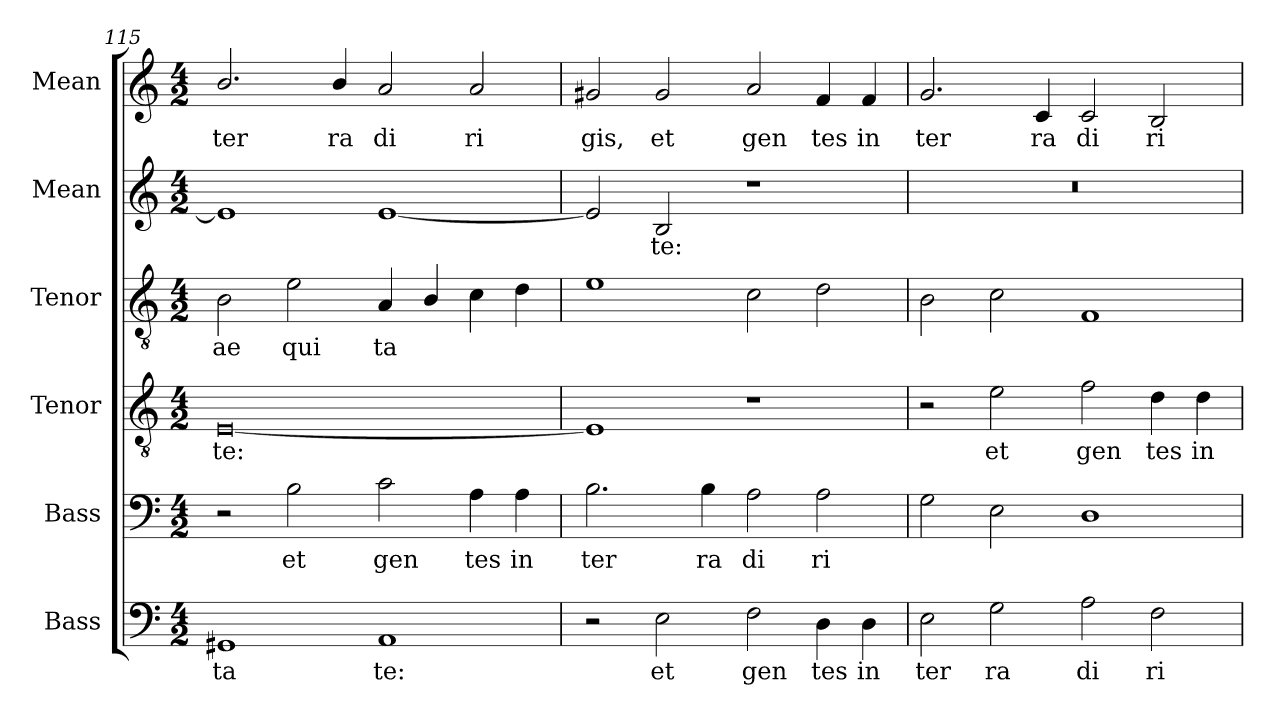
**kern	**text	**kern	**text	**kern	**text	**kern	**text	**kern	**text	**kern	**text
*part6	*part6	*part5	*part5	*part4	*part4	*part3	*part3	*part2	*part2	*part1	*part1
*staff6	*staff6	*staff5	*staff5	*staff4	*staff4	*staff3	*staff3	*staff2	*staff2	*staff1	*staff1
*I"Bass	*	*I"Bass	*	*I"Tenor	*	*I"Tenor	*	*I"Mean	*	*I"Mean	*
*I'B.	*	*I'B.	*	*I'T.	*	*I'T.	*	*I'M.	*	*I'M.	*
*clefF4	*	*clefF4	*	*clefGv2	*	*clefGv2	*	*clefG2	*	*clefG2	*
*	*	*	*	*ITrd7c12	*	*ITrd7c12	*	*	*	*	*
*k[]	*	*k[]	*	*k[]	*	*k[]	*	*k[]	*	*k[]	*
*a:	*	*a:	*	*a:	*	*a:	*	*a:	*	*a:	*
*M4/2	*	*M4/2	*	*M4/2	*	*M4/2	*	*M4/2	*	*M4/2	*
=115	=115	=115	=115	=115	=115	=115	=115	=115	=115	=115	=115
!	!LO:LY:b:color=#000000	!	!	!	!	!	!	!	!	!	!
!	!	!	!	!	!LO:LY:b:color=#000000	!	!	!	!	!	!
!	!	!	!	!	!	!	!LO:LY:b:color=#000000	!	!	!	!
!	!	!	!	!	!	!	!	!	!	!	!LO:LY:b:color=#000000
1GG#Xi	ta	2r	.	[<0EEi	te:	2BBi\	ae	1ei]	.	2.bi/	ter
!	!	!	!LO:LY:b:color=#000000	!	!	!	!	!	!	!	!
!	!	!	!	!	!	!	!LO:LY:b:color=#000000	!	!	!	!
.	.	2Bi\	et	.	.	2Ei\	qui	.	.	.	.
!	!	!	!	!	!	!	!	!	!	!	!LO:LY:b:color=#000000
.	.	.	.	.	.	.	.	.	.	4bi/	ra
!	!LO:LY:b:color=#000000	!	!	!	!	!	!	!	!	!	!
!	!	!	!LO:LY:b:color=#000000	!	!	!	!	!	!	!	!
!	!	!	!	!	!	!	!LO:LY:b:color=#000000	!	!	!	!
!	!	!	!	!	!	!	!	!	!	!	!LO:LY:b:color=#000000
1AAi	te:	2ci\	gen	.	.	4AAi/	ta	[<1ei	.	2ai/	di
.	.	.	.	.	.	4BBi/	.	.	.	.	.
!	!	!	!LO:LY:b:color=#000000	!	!	!	!	!	!	!	!
!	!	!	!	!	!	!	!	!	!	!	!LO:LY:b:color=#000000
.	.	4Ai\	tes	.	.	4Ci\	.	.	.	2ai/	ri
!	!	!	!LO:LY:b:color=#000000	!	!	!	!	!	!	!	!
.	.	4Ai\	in	.	.	4Di\	.	.	.	.	.
=116	=116	=116	=116	=116	=116	=116	=116	=116	=116	=116	=116
!	!	!	!LO:LY:b:color=#000000	!	!	!	!	!	!	!	!
!	!	!	!	!	!	!	!	!	!	!	!LO:LY:b:color=#000000
2r	.	2.Bi\	ter	1EEi]	.	1Ei	.	2ei/]	.	2g#Xi/	gis,
!	!LO:LY:b:color=#000000	!	!	!	!	!	!	!	!	!	!
!	!	!	!	!	!	!	!	!	!LO:LY:b:color=#000000	!	!
!	!	!	!	!	!	!	!	!	!	!	!LO:LY:b:color=#000000
2Ei\	et	.	.	.	.	.	.	2Bi/	te:	2g#i/	et
!	!	!	!LO:LY:b:color=#000000	!	!	!	!	!	!	!	!
.	.	4Bi\	ra	.	.	.	.	.	.	.	.
!	!LO:LY:b:color=#000000	!	!	!	!	!	!	!	!	!	!
!	!	!	!LO:LY:b:color=#000000	!	!	!	!	!	!	!	!
!	!	!	!	!	!	!	!	!	!	!	!LO:LY:b:color=#000000
2Fi\	gen	2Ai\	di	1r	.	2Ci\	.	1r	.	2ai/	gen
!	!LO:LY:b:color=#000000	!	!	!	!	!	!	!	!	!	!
!	!	!	!LO:LY:b:color=#000000	!	!	!	!	!	!	!	!
!	!	!	!	!	!	!	!	!	!	!	!LO:LY:b:color=#000000
4Di\	tes	2Ai\	ri	.	.	2Di\	.	.	.	4fi/	tes
!	!LO:LY:b:color=#000000	!	!	!	!	!	!	!	!	!	!
!	!	!	!	!	!	!	!	!	!	!	!LO:LY:b:color=#000000
4Di\	in	.	.	.	.	.	.	.	.	4fi/	in
!!LO:PB:g=z
=117	=117	=117	=117	=117	=117	=117	=117	=117	=117	=117	=117
!	!LO:LY:b:color=#000000	!	!	!	!	!	!	!LO:N:vis=1	!	!	!
!	!	!	!	!	!	!	!	!	!	!	!LO:LY:b:color=#000000
2Ei\	ter	2Gi\	.	2r	.	2BBi\	.	0r	.	2.gi/	ter
!	!LO:LY:b:color=#000000	!	!	!	!	!	!	!	!	!	!
!	!	!	!	!	!LO:LY:b:color=#000000	!	!	!	!	!	!
2Gi\	ra	2Ei\	.	2Ei\	et	2Ci\	.	.	.	.	.
!	!	!	!	!	!	!	!	!	!	!	!LO:LY:b:color=#000000
.	.	.	.	.	.	.	.	.	.	4ci/	ra
!	!LO:LY:b:color=#000000	!	!	!	!	!	!	!	!	!	!
!	!	!	!	!	!LO:LY:b:color=#000000	!	!	!	!	!	!
!	!	!	!	!	!	!	!	!	!	!	!LO:LY:b:color=#000000
2Ai\	di	1Di	.	2Fi\	gen	1FFi	.	.	.	2ci/	di
!	!LO:LY:b:color=#000000	!	!	!	!	!	!	!	!	!	!
!	!	!	!	!	!LO:LY:b:color=#000000	!	!	!	!	!	!
!	!	!	!	!	!	!	!	!	!	!	!LO:LY:b:color=#000000
2Fi\	ri	.	.	4Di\	tes	.	.	.	.	2Bi/	ri
!	!	!	!	!	!LO:LY:b:color=#000000	!	!	!	!	!	!
.	.	.	.	4Di\	in	.	.	.	.	.	.
=	=	=	=	=	=	=	=	=	=	=	=
*-	*-	*-	*-	*-	*-	*-	*-	*-	*-	*-	*-
